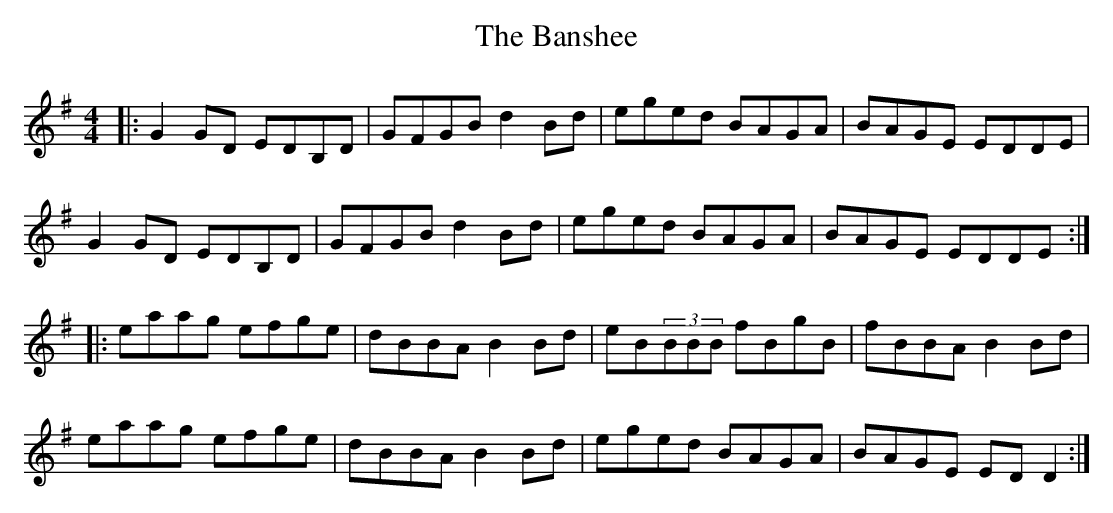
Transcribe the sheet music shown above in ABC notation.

X:1
T: The Banshee
M: 4/4
L: 1/8
K: Gmaj
|:G2GD EDB,D|GFGB d2Bd|eged BAGA|BAGE EDDE|
G2GD EDB,D|GFGB d2Bd|eged BAGA|BAGE EDDE:|
|:eaag efge|dBBA B2Bd|eB(3BBB fBgB|fBBA B2Bd|
eaag efge|dBBA B2Bd|eged BAGA|BAGE EDD2:|
